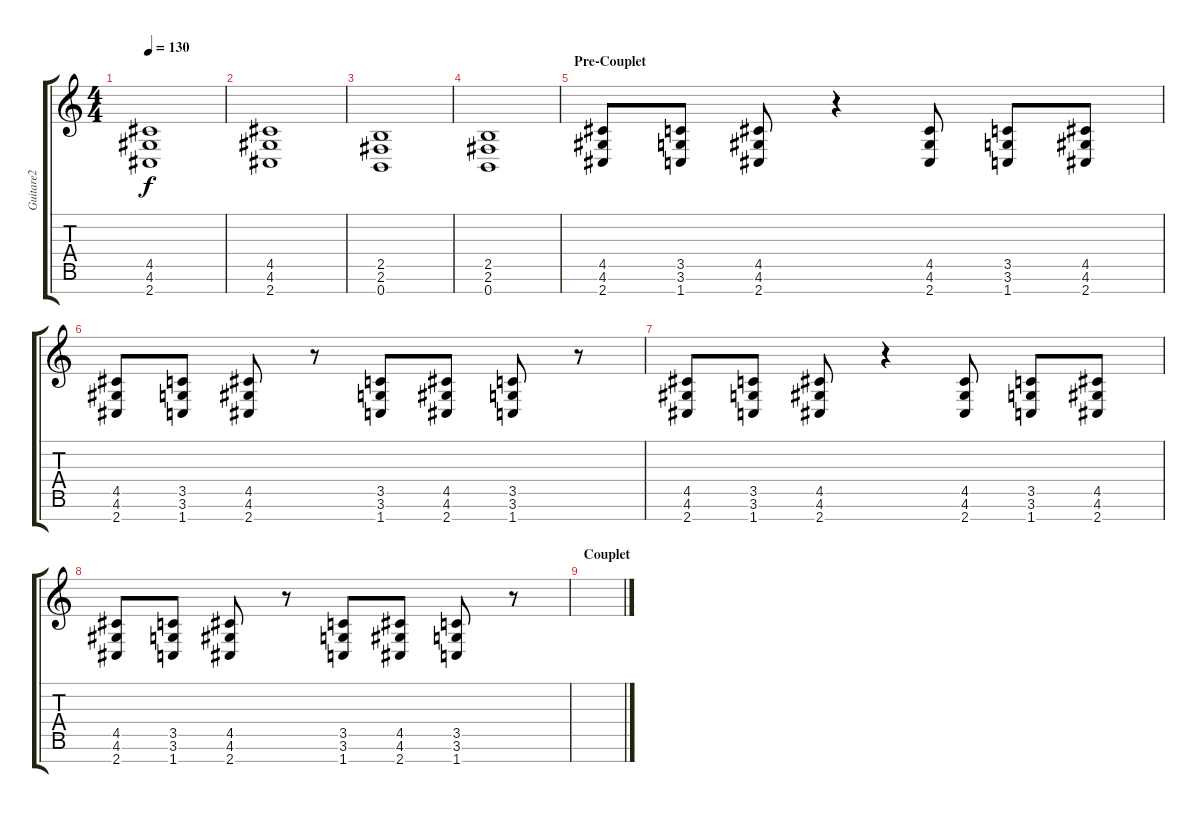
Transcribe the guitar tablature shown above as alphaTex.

\track ("Guitare2" "Guitare2") {instrument distortionguitar}
\staff {score tabs}
\tuning (E4 B3 G3 D3 A2 E2 B1) {hide}
\ts (4 4)
\tempo 130
\clef g2
\ks c
(4.5 4.6 2.7).1{dy f} |
(4.5 4.6 2.7).1 |
(2.5 2.6 0.7).1 |
(2.5 2.6 0.7).1 |
\section ("" "Pre-Couplet")
(4.5 4.6 2.7).8 (3.5 3.6 1.7).8 (4.5 4.6 2.7).8 r.4 (4.5 4.6 2.7).8 (3.5 3.6 1.7).8 (4.5 4.6 2.7).8 |
(4.5 4.6 2.7).8 (3.5 3.6 1.7).8 (4.5 4.6 2.7).8 r.8 (3.5 3.6 1.7).8 (4.5 4.6 2.7).8 (3.5 3.6 1.7).8 r.8 |
(4.5 4.6 2.7).8 (3.5 3.6 1.7).8 (4.5 4.6 2.7).8 r.4 (4.5 4.6 2.7).8 (3.5 3.6 1.7).8 (4.5 4.6 2.7).8 |
(4.5 4.6 2.7).8 (3.5 3.6 1.7).8 (4.5 4.6 2.7).8 r.8 (3.5 3.6 1.7).8 (4.5 4.6 2.7).8 (3.5 3.6 1.7).8 r.8 |
\section ("" "Couplet")
